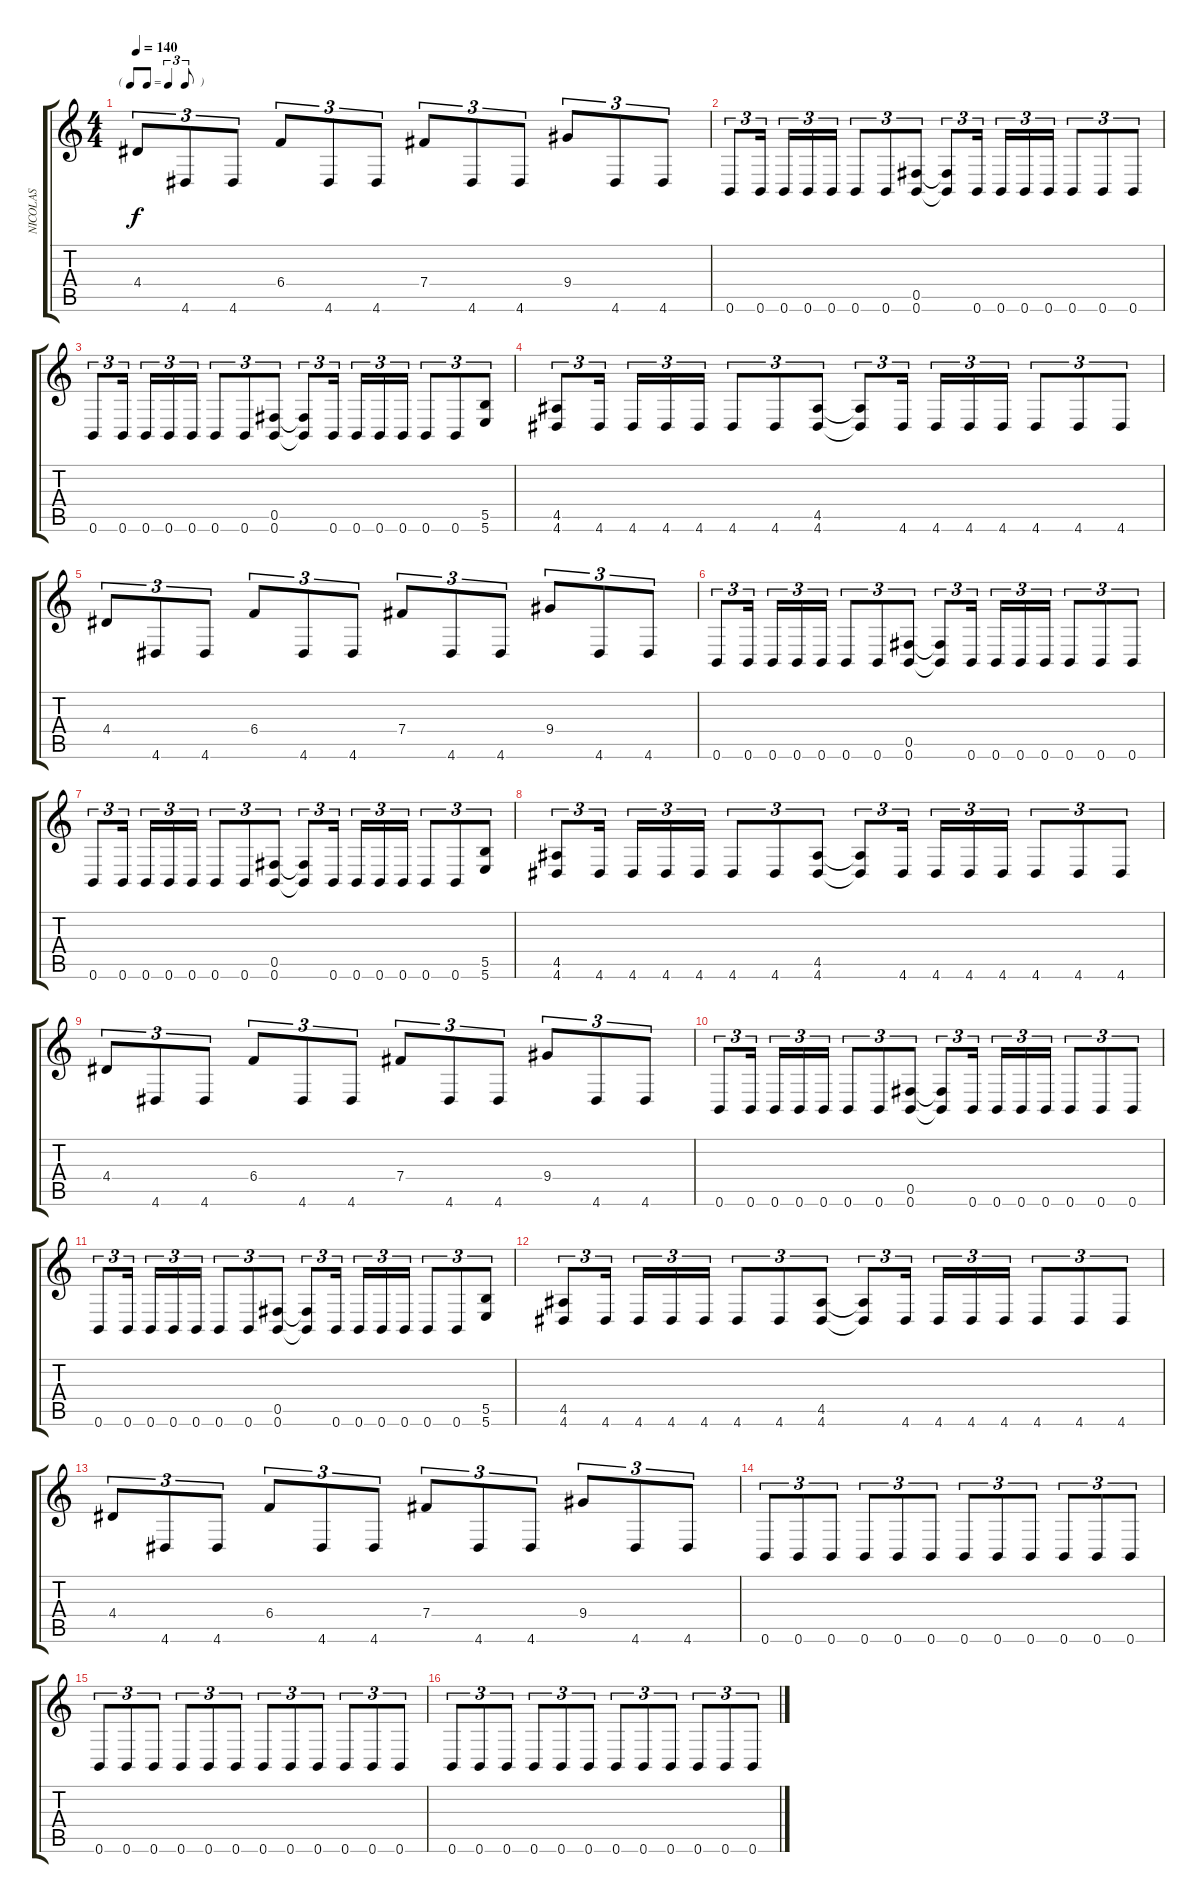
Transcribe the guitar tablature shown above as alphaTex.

\track ("NICOLAS" "NICOLAS") {instrument overdrivenguitar}
\staff {score tabs}
\tuning (Db4 Ab3 E3 B2 Gb2 B1) {hide}
\ts (4 4)
\tf triplet8th
\tempo 140
\clef g2
\ks c
4.4.8{tu (3 2) dy f} 4.6.8{tu (3 2)} 4.6.8{tu (3 2)} 6.4.8{tu (3 2)} 4.6.8{tu (3 2)} 4.6.8{tu (3 2)} 7.4.8{tu (3 2)} 4.6.8{tu (3 2)} 4.6.8{tu (3 2)} 9.4.8{tu (3 2)} 4.6.8{tu (3 2)} 4.6.8{tu (3 2)} |
0.6.8{tu (3 2)} 0.6.16{tu (3 2)} 0.6.16{tu (3 2)} 0.6.16{tu (3 2)} 0.6.16{tu (3 2)} 0.6.8{tu (3 2)} 0.6.8{tu (3 2)} (0.5 0.6).8{tu (3 2)} (0.5{t} 0.6{t}).8{tu (3 2)} 0.6.16{tu (3 2)} 0.6.16{tu (3 2)} 0.6.16{tu (3 2)} 0.6.16{tu (3 2)} 0.6.8{tu (3 2)} 0.6.8{tu (3 2)} 0.6.8{tu (3 2)} |
0.6.8{tu (3 2)} 0.6.16{tu (3 2)} 0.6.16{tu (3 2)} 0.6.16{tu (3 2)} 0.6.16{tu (3 2)} 0.6.8{tu (3 2)} 0.6.8{tu (3 2)} (0.5 0.6).8{tu (3 2)} (0.5{t} 0.6{t}).8{tu (3 2)} 0.6.16{tu (3 2)} 0.6.16{tu (3 2)} 0.6.16{tu (3 2)} 0.6.16{tu (3 2)} 0.6.8{tu (3 2)} 0.6.8{tu (3 2)} (5.5 5.6).8{tu (3 2)} |
(4.5 4.6).8{tu (3 2)} 4.6.16{tu (3 2)} 4.6.16{tu (3 2)} 4.6.16{tu (3 2)} 4.6.16{tu (3 2)} 4.6.8{tu (3 2)} 4.6.8{tu (3 2)} (4.5 4.6).8{tu (3 2)} (4.5{t} 4.6{t}).8{tu (3 2)} 4.6.16{tu (3 2)} 4.6.16{tu (3 2)} 4.6.16{tu (3 2)} 4.6.16{tu (3 2)} 4.6.8{tu (3 2)} 4.6.8{tu (3 2)} 4.6.8{tu (3 2)} |
4.4.8{tu (3 2)} 4.6.8{tu (3 2)} 4.6.8{tu (3 2)} 6.4.8{tu (3 2)} 4.6.8{tu (3 2)} 4.6.8{tu (3 2)} 7.4.8{tu (3 2)} 4.6.8{tu (3 2)} 4.6.8{tu (3 2)} 9.4.8{tu (3 2)} 4.6.8{tu (3 2)} 4.6.8{tu (3 2)} |
0.6.8{tu (3 2)} 0.6.16{tu (3 2)} 0.6.16{tu (3 2)} 0.6.16{tu (3 2)} 0.6.16{tu (3 2)} 0.6.8{tu (3 2)} 0.6.8{tu (3 2)} (0.5 0.6).8{tu (3 2)} (0.5{t} 0.6{t}).8{tu (3 2)} 0.6.16{tu (3 2)} 0.6.16{tu (3 2)} 0.6.16{tu (3 2)} 0.6.16{tu (3 2)} 0.6.8{tu (3 2)} 0.6.8{tu (3 2)} 0.6.8{tu (3 2)} |
0.6.8{tu (3 2)} 0.6.16{tu (3 2)} 0.6.16{tu (3 2)} 0.6.16{tu (3 2)} 0.6.16{tu (3 2)} 0.6.8{tu (3 2)} 0.6.8{tu (3 2)} (0.5 0.6).8{tu (3 2)} (0.5{t} 0.6{t}).8{tu (3 2)} 0.6.16{tu (3 2)} 0.6.16{tu (3 2)} 0.6.16{tu (3 2)} 0.6.16{tu (3 2)} 0.6.8{tu (3 2)} 0.6.8{tu (3 2)} (5.5 5.6).8{tu (3 2)} |
(4.5 4.6).8{tu (3 2)} 4.6.16{tu (3 2)} 4.6.16{tu (3 2)} 4.6.16{tu (3 2)} 4.6.16{tu (3 2)} 4.6.8{tu (3 2)} 4.6.8{tu (3 2)} (4.5 4.6).8{tu (3 2)} (4.5{t} 4.6{t}).8{tu (3 2)} 4.6.16{tu (3 2)} 4.6.16{tu (3 2)} 4.6.16{tu (3 2)} 4.6.16{tu (3 2)} 4.6.8{tu (3 2)} 4.6.8{tu (3 2)} 4.6.8{tu (3 2)} |
4.4.8{tu (3 2)} 4.6.8{tu (3 2)} 4.6.8{tu (3 2)} 6.4.8{tu (3 2)} 4.6.8{tu (3 2)} 4.6.8{tu (3 2)} 7.4.8{tu (3 2)} 4.6.8{tu (3 2)} 4.6.8{tu (3 2)} 9.4.8{tu (3 2)} 4.6.8{tu (3 2)} 4.6.8{tu (3 2)} |
0.6.8{tu (3 2)} 0.6.16{tu (3 2)} 0.6.16{tu (3 2)} 0.6.16{tu (3 2)} 0.6.16{tu (3 2)} 0.6.8{tu (3 2)} 0.6.8{tu (3 2)} (0.5 0.6).8{tu (3 2)} (0.5{t} 0.6{t}).8{tu (3 2)} 0.6.16{tu (3 2)} 0.6.16{tu (3 2)} 0.6.16{tu (3 2)} 0.6.16{tu (3 2)} 0.6.8{tu (3 2)} 0.6.8{tu (3 2)} 0.6.8{tu (3 2)} |
0.6.8{tu (3 2)} 0.6.16{tu (3 2)} 0.6.16{tu (3 2)} 0.6.16{tu (3 2)} 0.6.16{tu (3 2)} 0.6.8{tu (3 2)} 0.6.8{tu (3 2)} (0.5 0.6).8{tu (3 2)} (0.5{t} 0.6{t}).8{tu (3 2)} 0.6.16{tu (3 2)} 0.6.16{tu (3 2)} 0.6.16{tu (3 2)} 0.6.16{tu (3 2)} 0.6.8{tu (3 2)} 0.6.8{tu (3 2)} (5.5 5.6).8{tu (3 2)} |
(4.5 4.6).8{tu (3 2)} 4.6.16{tu (3 2)} 4.6.16{tu (3 2)} 4.6.16{tu (3 2)} 4.6.16{tu (3 2)} 4.6.8{tu (3 2)} 4.6.8{tu (3 2)} (4.5 4.6).8{tu (3 2)} (4.5{t} 4.6{t}).8{tu (3 2)} 4.6.16{tu (3 2)} 4.6.16{tu (3 2)} 4.6.16{tu (3 2)} 4.6.16{tu (3 2)} 4.6.8{tu (3 2)} 4.6.8{tu (3 2)} 4.6.8{tu (3 2)} |
4.4.8{tu (3 2)} 4.6.8{tu (3 2)} 4.6.8{tu (3 2)} 6.4.8{tu (3 2)} 4.6.8{tu (3 2)} 4.6.8{tu (3 2)} 7.4.8{tu (3 2)} 4.6.8{tu (3 2)} 4.6.8{tu (3 2)} 9.4.8{tu (3 2)} 4.6.8{tu (3 2)} 4.6.8{tu (3 2)} |
0.6.8{tu (3 2)} 0.6.8{tu (3 2)} 0.6.8{tu (3 2)} 0.6.8{tu (3 2)} 0.6.8{tu (3 2)} 0.6.8{tu (3 2)} 0.6.8{tu (3 2)} 0.6.8{tu (3 2)} 0.6.8{tu (3 2)} 0.6.8{tu (3 2)} 0.6.8{tu (3 2)} 0.6.8{tu (3 2)} |
0.6.8{tu (3 2)} 0.6.8{tu (3 2)} 0.6.8{tu (3 2)} 0.6.8{tu (3 2)} 0.6.8{tu (3 2)} 0.6.8{tu (3 2)} 0.6.8{tu (3 2)} 0.6.8{tu (3 2)} 0.6.8{tu (3 2)} 0.6.8{tu (3 2)} 0.6.8{tu (3 2)} 0.6.8{tu (3 2)} |
0.6.8{tu (3 2)} 0.6.8{tu (3 2)} 0.6.8{tu (3 2)} 0.6.8{tu (3 2)} 0.6.8{tu (3 2)} 0.6.8{tu (3 2)} 0.6.8{tu (3 2)} 0.6.8{tu (3 2)} 0.6.8{tu (3 2)} 0.6.8{tu (3 2)} 0.6.8{tu (3 2)} 0.6.8{tu (3 2)}
